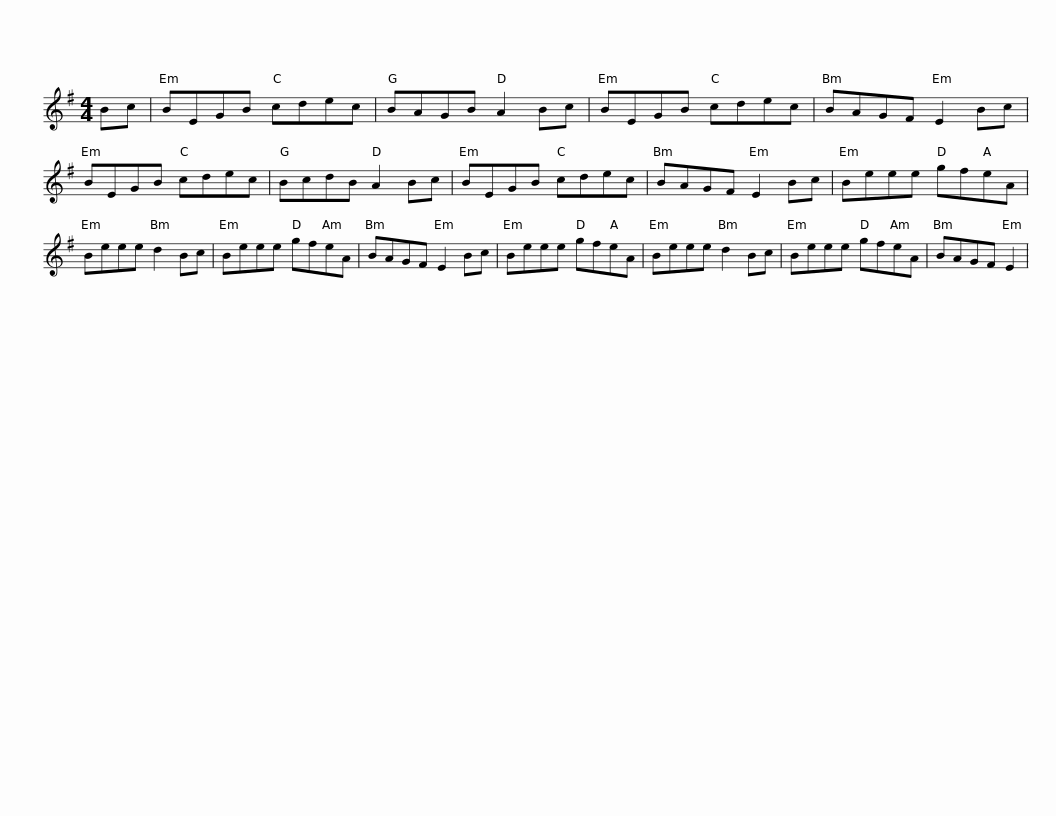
X:1
L:1/8
M:4/4
I:linebreak $
K:Emin
V:1 treble
V:1
 Bc | BEGB cdec | BAGB A2 Bc | BEGB cdec | BAGF E2 Bc | %5
 BEGB cdec |$ BcdB A2 Bc | BEGB cdec | BAGF E2 Bc | Beee gfeA | %10
 Beee d2 Bc | Beee gfeA |$ BAGF E2 Bc | Beee gfeA | Beee d2 Bc | %15
 Beee gfeA | BAGF E2 | %17
